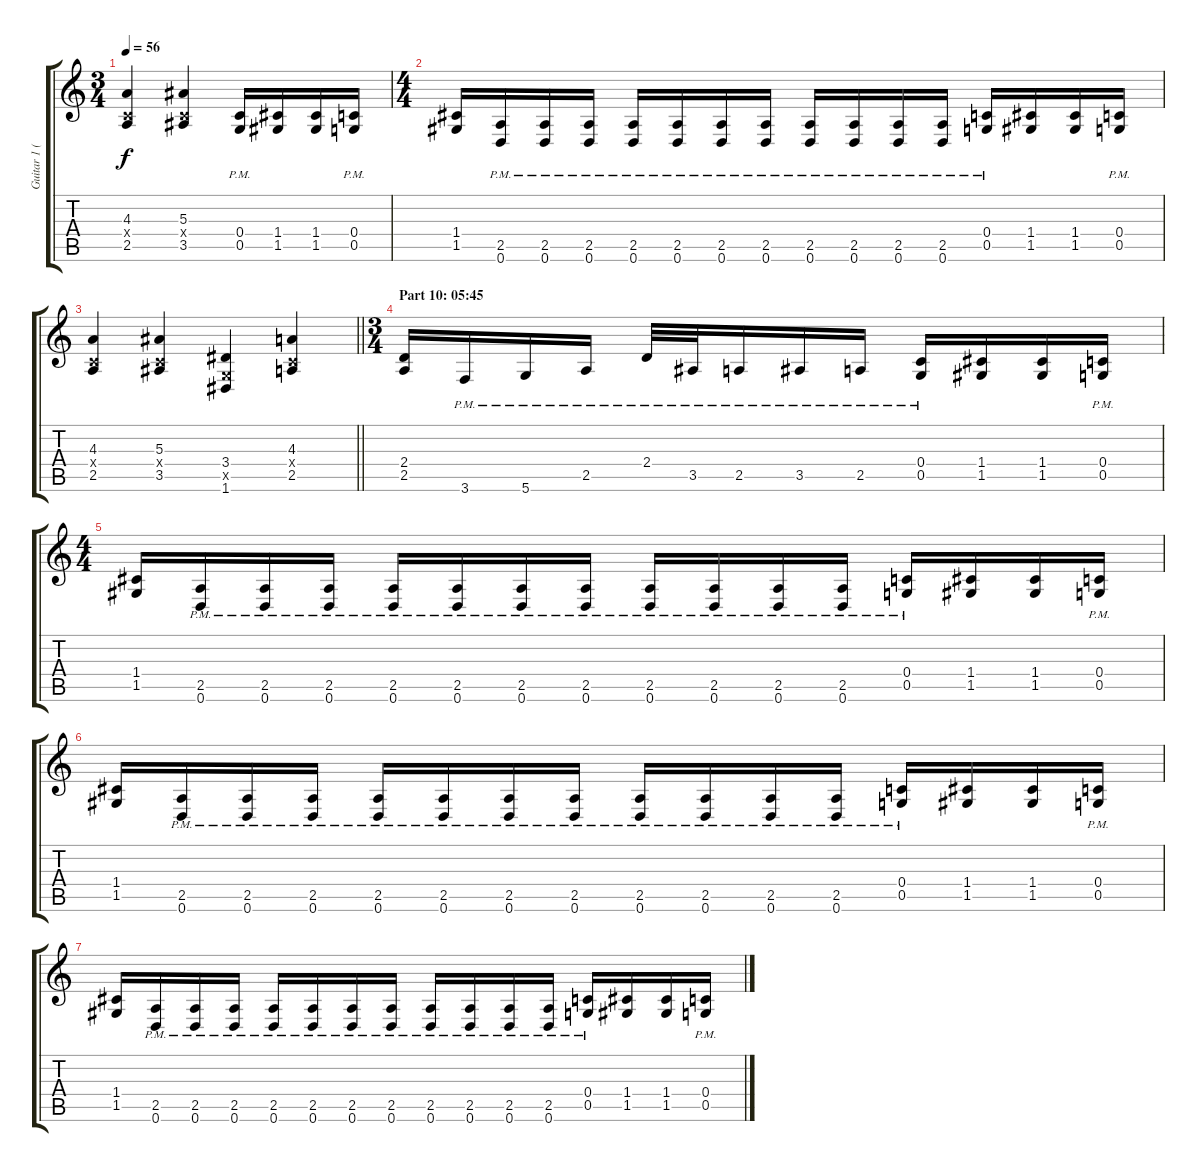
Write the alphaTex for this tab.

\track ("Guitar 1 (Distortion)" "Guitar 1 (") {instrument distortionguitar}
\staff {score tabs}
\tuning (D4 A3 F3 C3 G2 D2) {hide}
\ts (3 4)
\tempo 56
\clef g2
\ks c
(4.3 0.4{x} 2.5).4{dy f} (5.3 0.4{x} 3.5).4 (0.4{pm} 0.5{pm}).16 (1.4 1.5).16 (1.4 1.5).16 (0.4{pm} 0.5{pm}).16 |
\ts (4 4)
(1.4 1.5).16 (2.5{pm} 0.6{pm}).16 (2.5{pm} 0.6{pm}).16 (2.5{pm} 0.6{pm}).16 (2.5{pm} 0.6{pm}).16 (2.5{pm} 0.6{pm}).16 (2.5{pm} 0.6{pm}).16 (2.5{pm} 0.6{pm}).16 (2.5{pm} 0.6{pm}).16 (2.5{pm} 0.6{pm}).16 (2.5{pm} 0.6{pm}).16 (2.5{pm} 0.6{pm}).16 (0.4{pm} 0.5{pm}).16 (1.4 1.5).16 (1.4 1.5).16 (0.4{pm} 0.5{pm}).16 |
\barLineRight lightlight
(4.3 0.4{x} 2.5).4 (5.3 0.4{x} 3.5).4 (3.4 0.5{x} 1.6).4 (4.3 0.4{x} 2.5).4 |
\ts (3 4)
\section ("" "Part 10: 05:45")
(2.4 2.5).16 3.6{pm}.16 5.6{pm}.16 2.5{pm}.16 2.4{pm}.32 3.5{pm}.32 2.5{pm}.16 3.5{pm}.16 2.5{pm}.16 (0.4{pm} 0.5{pm}).16 (1.4 1.5).16 (1.4 1.5).16 (0.4{pm} 0.5{pm}).16 |
\ts (4 4)
(1.4 1.5).16 (2.5{pm} 0.6{pm}).16 (2.5{pm} 0.6{pm}).16 (2.5{pm} 0.6{pm}).16 (2.5{pm} 0.6{pm}).16 (2.5{pm} 0.6{pm}).16 (2.5{pm} 0.6{pm}).16 (2.5{pm} 0.6{pm}).16 (2.5{pm} 0.6{pm}).16 (2.5{pm} 0.6{pm}).16 (2.5{pm} 0.6{pm}).16 (2.5{pm} 0.6{pm}).16 (0.4{pm} 0.5{pm}).16 (1.4 1.5).16 (1.4 1.5).16 (0.4{pm} 0.5{pm}).16 |
(1.4 1.5).16 (2.5{pm} 0.6{pm}).16 (2.5{pm} 0.6{pm}).16 (2.5{pm} 0.6{pm}).16 (2.5{pm} 0.6{pm}).16 (2.5{pm} 0.6{pm}).16 (2.5{pm} 0.6{pm}).16 (2.5{pm} 0.6{pm}).16 (2.5{pm} 0.6{pm}).16 (2.5{pm} 0.6{pm}).16 (2.5{pm} 0.6{pm}).16 (2.5{pm} 0.6{pm}).16 (0.4{pm} 0.5{pm}).16 (1.4 1.5).16 (1.4 1.5).16 (0.4{pm} 0.5{pm}).16 |
(1.4 1.5).16 (2.5{pm} 0.6{pm}).16 (2.5{pm} 0.6{pm}).16 (2.5{pm} 0.6{pm}).16 (2.5{pm} 0.6{pm}).16 (2.5{pm} 0.6{pm}).16 (2.5{pm} 0.6{pm}).16 (2.5{pm} 0.6{pm}).16 (2.5{pm} 0.6{pm}).16 (2.5{pm} 0.6{pm}).16 (2.5{pm} 0.6{pm}).16 (2.5{pm} 0.6{pm}).16 (0.4{pm} 0.5{pm}).16 (1.4 1.5).16 (1.4 1.5).16 (0.4{pm} 0.5{pm}).16
